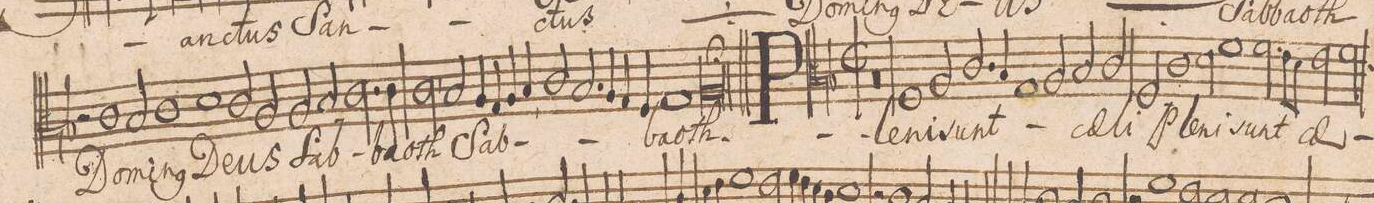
**kern	**text
*I"TENOR.	*
*clefC3	*
*k[b-]	*
*met(C|)	*
*M2/1	*
2r	.
1c	Do-
2B-/	-mi-
=18-	=18-
1c	-n(us)
1d	De-
=19-	=19-
2c/	-us
2A/	Sab-
2A/	.
2B-/	.
=20-	=20-
2.c\	.
4c\	-ba-
2c,\	-oth
2B-/	Sab-
=21-	=21-
4A/	.
4G/	.
4A/	.
4B-/	.
2c/	.
2.B-/	.
=22-	=22-
4A/	.
4G/	.
4F/	.
1G	-ba-
=23-	=23-
0Al;	-oth.
=24||	=24||
*>B	*
*M2/1	*
*met(C|)	*
0r	.
=25-	=25-
1F	Ple-
2A/	-ni
2.c/	sunt
=26-	=26-
4B-/	.
1G	.
2A/	.
=27-	=27-
2B-/	cae-
2c/	.
2F/	-li
1c	Ple-
=28-	=28-
2d\	.
1f	-ni
=29-	=29-
2.f\	sunt
8e\L	.
8d\J	.
2e\	cae-
2f\	.
*custos:d	*
=30-	=30-
*-	*-
